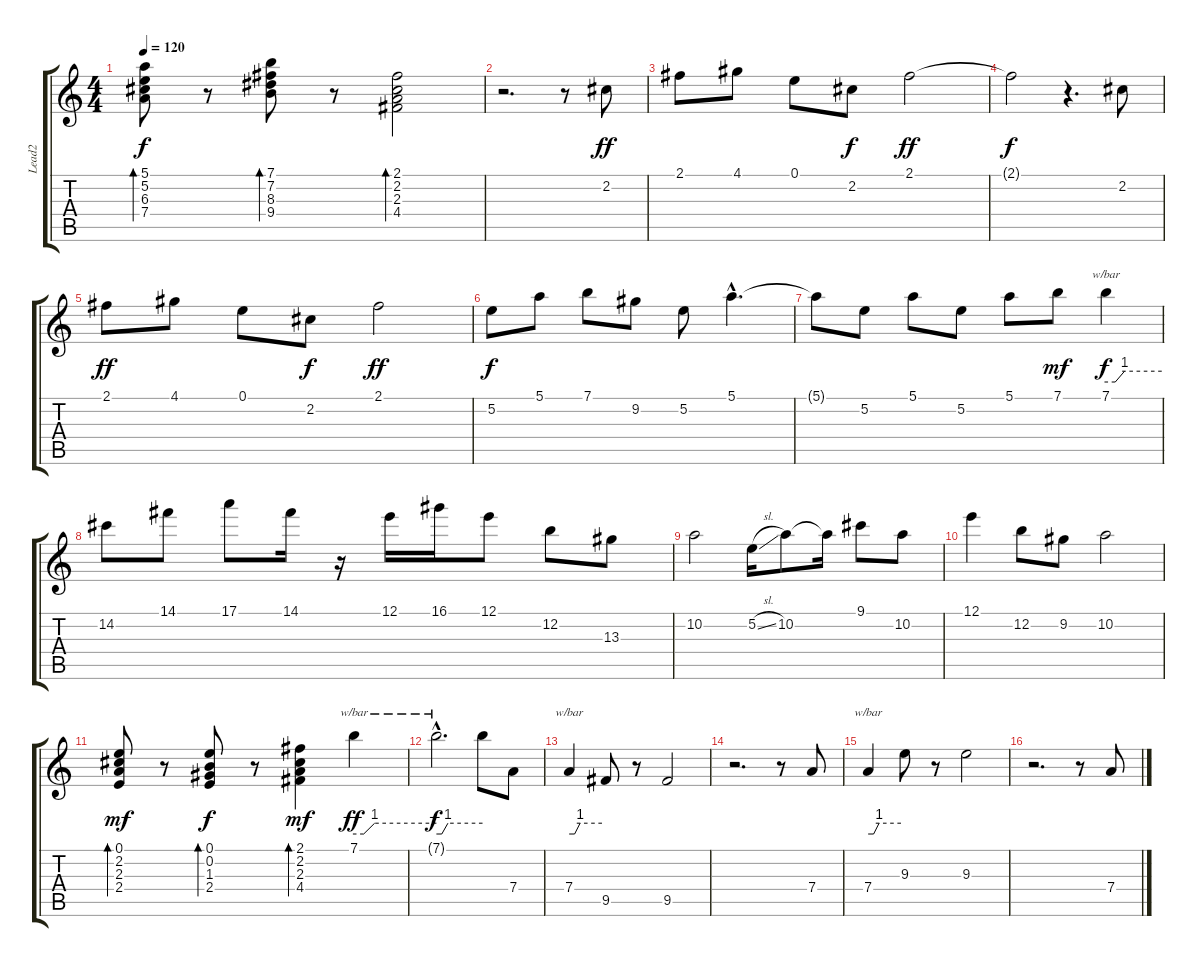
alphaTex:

\track ("Lead2" "Lead2") {instrument electricguitarclean}
\staff {score tabs}
\tuning (E4 B3 G3 D3 A2 E2) {hide}
\ts (4 4)
\tempo 120
\clef g2
\ks c
(5.1 5.2 6.3 7.4).8{bd 60 dy f} r.8 (7.1 7.2 8.3 9.4).8{bd 60} r.8 (2.1 2.2 2.3 4.4).2{bd 60} |
r.2{d} r.8 2.2.8{dy ff instrument electricguitarjazz} |
2.1.8 4.1.8 0.1.8 2.2.8{dy f} 2.1.2{dy ff} |
2.1{t}.2{dy f} r.4{d} 2.2.8 |
2.1.8{dy ff} 4.1.8 0.1.8 2.2.8{dy f} 2.1.2{dy ff} |
5.2.8{dy f} 5.1.8 7.1.8 9.2.8 5.2.8 5.1{hac}.4{d} |
5.1{t}.8 5.2.8 5.1.8 5.2.8 5.1.8 7.1.8{dy mf} 7.1.4{tbe (custom default 0 0 10 0 20 4 60 4) dy f} |
14.2.8 14.1.8 17.1.8 14.1.16 r.16 12.1.16 16.1.16 12.1.8 12.2.8 13.3.8 |
10.2.2 5.2{sl}.16 10.2.8 10.2{t}.16 9.1.8 10.2.8 |
12.1.4 12.2.8 9.2.8 10.2.2 |
(0.1 2.2 2.3 2.4).8{bd 60 dy mf} r.8 (0.1 0.2 1.3 2.4).8{bd 60 dy f} r.8 (2.1 2.2 2.3 4.4).4{bd 60 dy mf} 7.1.4{tbe (custom default 0 0 7 0 15 4 60 4) dy ff} |
7.1{hac t}.2{d tbe (custom default 0 0 7 0 15 4 60 4) dy f} 7.1{t}.8 7.4.8 |
7.4.4{tbe (custom default 0 0 10 0 20 4 60 4)} 9.5.8 r.8 9.5.2 |
r.2{d} r.8 7.4.8 |
7.4.4{tbe (custom default 0 0 10 0 20 4 60 4)} 9.3.8 r.8 9.3.2 |
r.2{d} r.8 7.4.8
